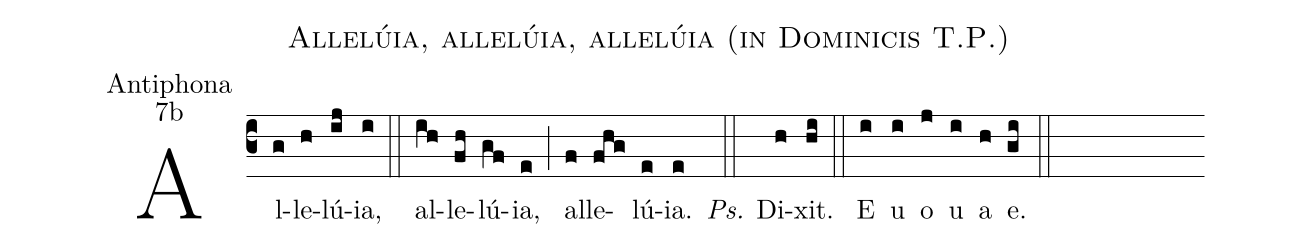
name: Allelúia, allelúia, allelúia (in Dominicis T.P.);
office-part: Antiphona;
mode: 7b;
%%
(c3) Al(g)le(h)lú(ij)ia,(i) (::) al(ih)le(fh)lú(gf)ia,(e) (;) al(f)le(fhg)lú(e)ia.(e) (::)
<i>Ps.</i> D{i}(h)xit.(hi) (::)
<eu> E(i) u(i) o(j) u(i) a(h) e.(gi) </eu>(::)
